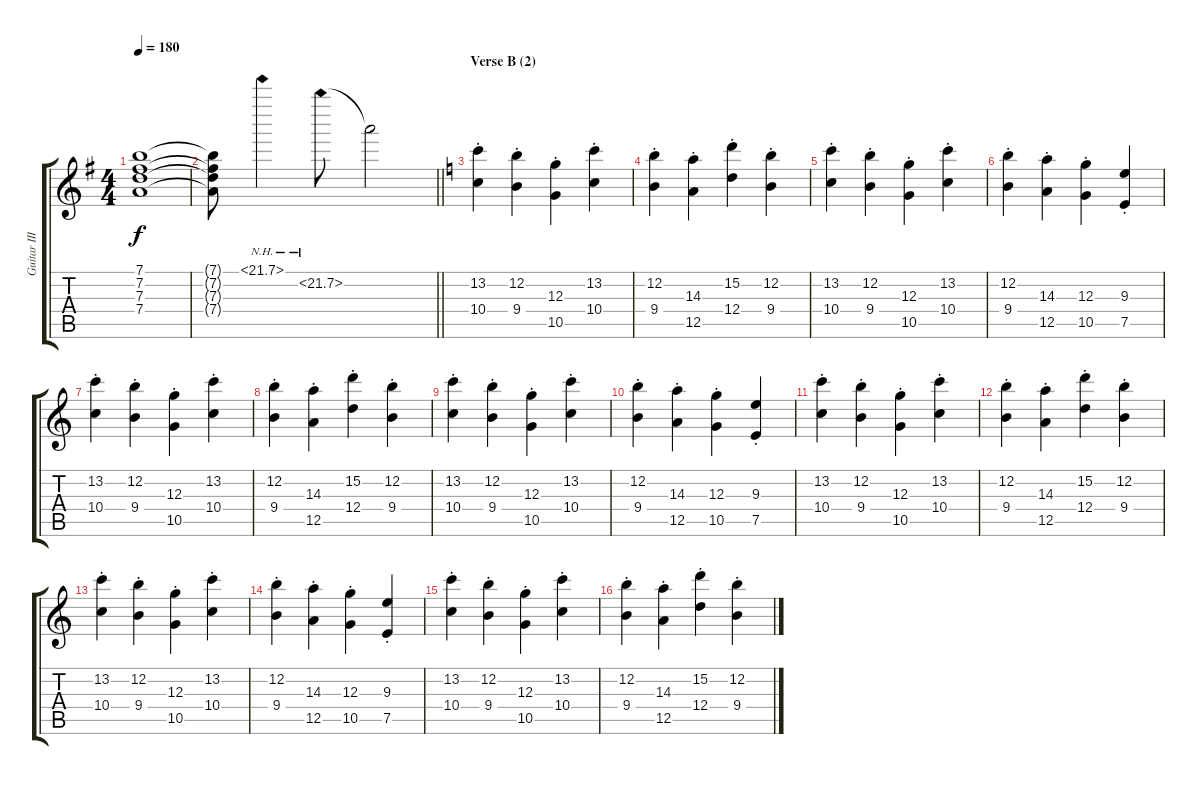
\track ("Guitar III (Jun)" "Guitar III") {instrument distortionguitar}
\staff {score tabs}
\tuning (E4 B3 G3 D3 A2 E2) {hide}
\ts (4 4)
\tempo 180
\clef g2
\ks g
(7.1{t} 7.2{t} 7.3{t} 7.4{t}).1{dy f} |
\barLineRight lightlight
(7.1{t} 7.2{t} 7.3{t} 7.4{t}).8 22.1{nh}.4 22.2{nh}.8 22.2{t}.2 |
\section ("" "Verse B (2)")
\ks c
(13.2{st} 10.4{st}).4 (12.2{st} 9.4{st}).4 (12.3{st} 10.5{st}).4 (13.2{st} 10.4{st}).4 |
(12.2{st} 9.4{st}).4 (14.3{st} 12.5{st}).4 (15.2{st} 12.4{st}).4 (12.2{st} 9.4{st}).4 |
(13.2{st} 10.4{st}).4 (12.2{st} 9.4{st}).4 (12.3{st} 10.5{st}).4 (13.2{st} 10.4{st}).4 |
(12.2{st} 9.4{st}).4 (14.3{st} 12.5{st}).4 (12.3{st} 10.5{st}).4 (9.3{st} 7.5{st}).4 |
(13.2{st} 10.4{st}).4 (12.2{st} 9.4{st}).4 (12.3{st} 10.5{st}).4 (13.2{st} 10.4{st}).4 |
(12.2{st} 9.4{st}).4 (14.3{st} 12.5{st}).4 (15.2{st} 12.4{st}).4 (12.2{st} 9.4{st}).4 |
(13.2{st} 10.4{st}).4 (12.2{st} 9.4{st}).4 (12.3{st} 10.5{st}).4 (13.2{st} 10.4{st}).4 |
(12.2{st} 9.4{st}).4 (14.3{st} 12.5{st}).4 (12.3{st} 10.5{st}).4 (9.3{st} 7.5{st}).4 |
(13.2{st} 10.4{st}).4 (12.2{st} 9.4{st}).4 (12.3{st} 10.5{st}).4 (13.2{st} 10.4{st}).4 |
(12.2{st} 9.4{st}).4 (14.3{st} 12.5{st}).4 (15.2{st} 12.4{st}).4 (12.2{st} 9.4{st}).4 |
(13.2{st} 10.4{st}).4 (12.2{st} 9.4{st}).4 (12.3{st} 10.5{st}).4 (13.2{st} 10.4{st}).4 |
(12.2{st} 9.4{st}).4 (14.3{st} 12.5{st}).4 (12.3{st} 10.5{st}).4 (9.3{st} 7.5{st}).4 |
(13.2{st} 10.4{st}).4 (12.2{st} 9.4{st}).4 (12.3{st} 10.5{st}).4 (13.2{st} 10.4{st}).4 |
(12.2{st} 9.4{st}).4 (14.3{st} 12.5{st}).4 (15.2{st} 12.4{st}).4 (12.2{st} 9.4{st}).4
